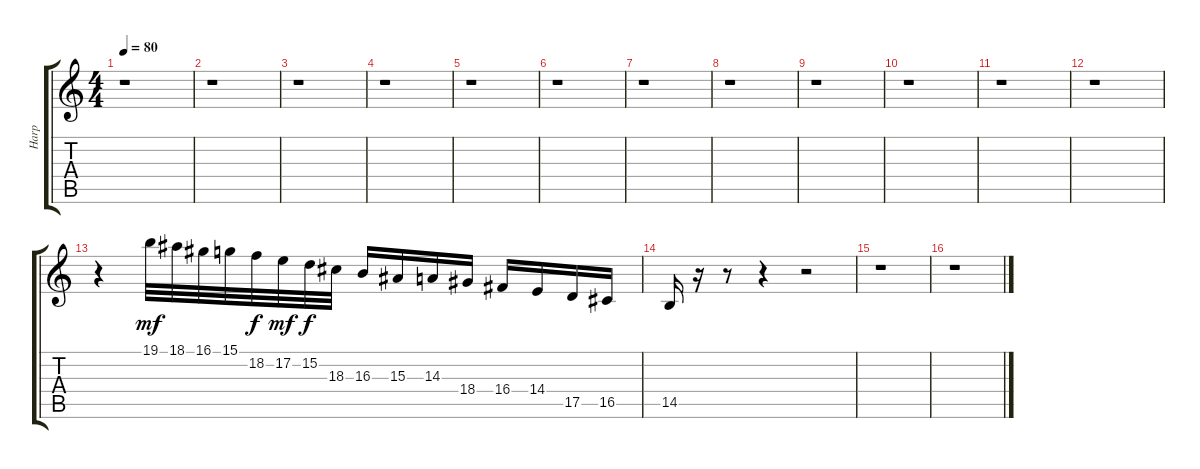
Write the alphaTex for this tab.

\track ("Harp" "Harp") {instrument orchestralharp}
\staff {score tabs}
\tuning (E4 B3 G3 D3 A2 E2) {hide}
\ts (4 4)
\tempo 80
\clef g2
\ks c
r.1{dy mf} |
r.1 |
r.1 |
r.1 |
r.1 |
r.1 |
r.1 |
r.1 |
r.1 |
r.1 |
r.1 |
r.1 |
r.4 19.1.32 18.1.32 16.1.32 15.1.32 18.2.32{dy f} 17.2.32{dy mf} 15.2.32{dy f} 18.3.32 16.3.16 15.3.16 14.3.16 18.4.16 16.4.16 14.4.16 17.5.16{volume 0} 16.5.16 |
14.5.16 r.16 r.8 r.4 r.2 |
r.1 |
r.1
